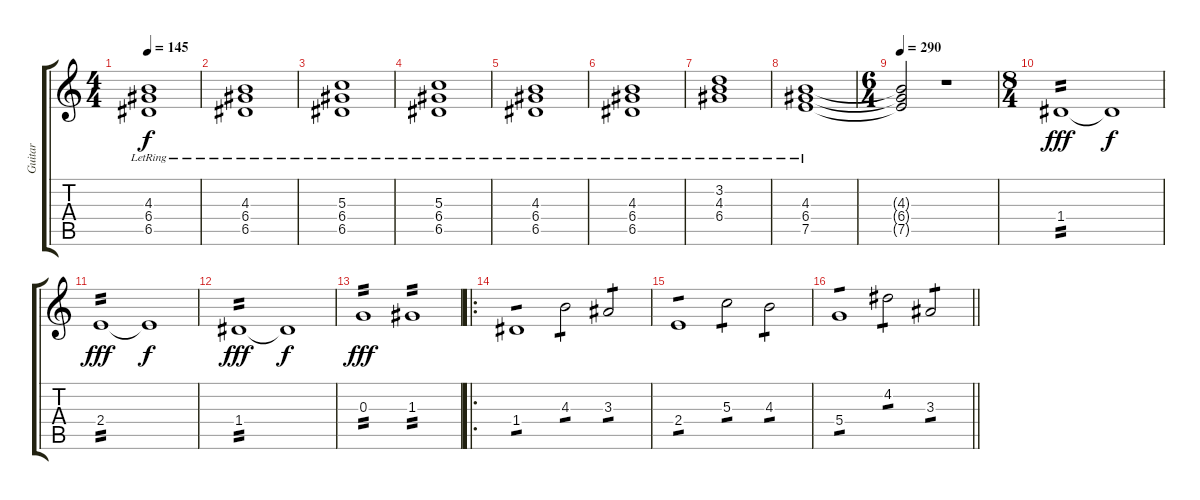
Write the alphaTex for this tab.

\track ("Guitar" "Guitar") {instrument overdrivenguitar}
\staff {score tabs}
\tuning (E4 B3 G3 D3 A2 E2) {hide}
\ts (4 4)
\tempo 145
\clef g2
\ks c
(4.3{lr} 6.4{lr} 6.5{lr}).1{dy f} |
(4.3{lr} 6.4{lr} 6.5{lr}).1 |
(5.3{lr} 6.4{lr} 6.5{lr}).1 |
(5.3{lr} 6.4{lr} 6.5{lr}).1 |
(4.3{lr} 6.4{lr} 6.5{lr}).1 |
(4.3{lr} 6.4{lr} 6.5{lr}).1 |
(3.2{lr} 4.3{lr} 6.4{lr}).1 |
(4.3{lr} 6.4{lr} 7.5{lr}).1 |
\ts (6 4)
\tempo 290
(4.3{t} 6.4{t} 7.5{t}).2 r.1 |
\ts (8 4)
1.4.1{tp 2 dy fff} 1.4{t}.1{dy f} |
2.4.1{tp 2 dy fff} 2.4{t}.1{dy f} |
1.4.1{tp 2 dy fff} 1.4{t}.1{dy f} |
0.3.1{tp 2 dy fff} 1.3.1{tp 2} |
\ro
1.4.1{tp 1} 4.3.2{tp 1} 3.3.2{tp 1} |
2.4.1{tp 1} 5.3.2{tp 1} 4.3.2{tp 1} |
\barLineRight lightlight
5.4.1{tp 1} 4.2.2{tp 1} 3.3.2{tp 1}
